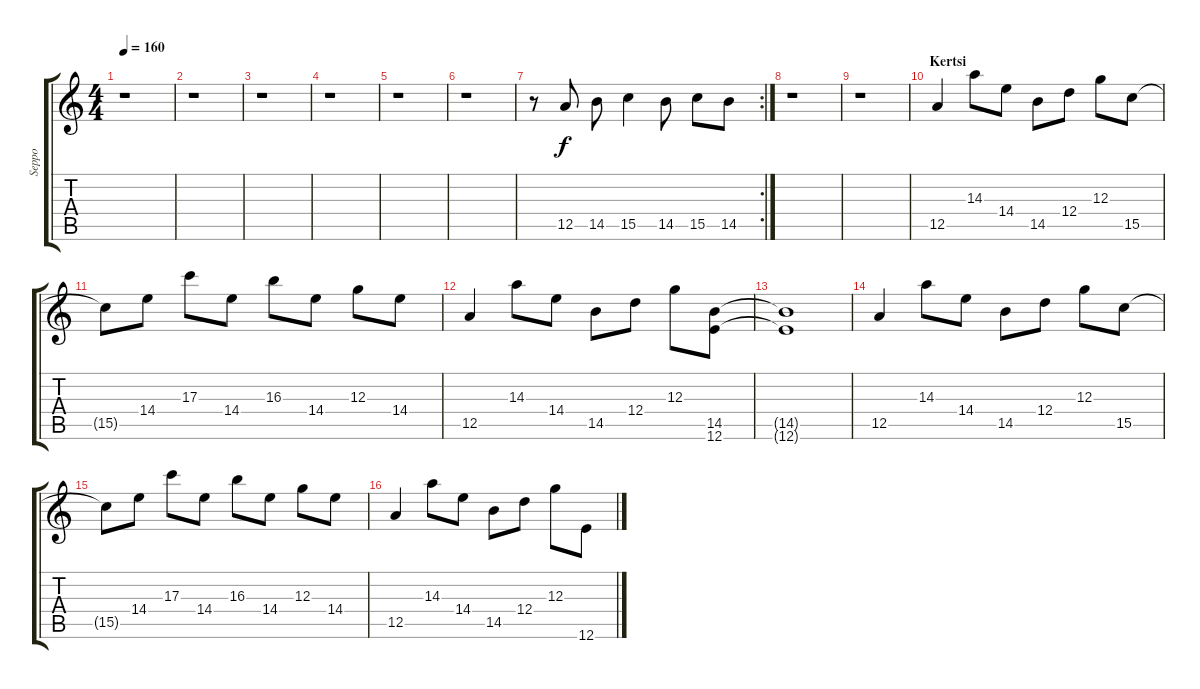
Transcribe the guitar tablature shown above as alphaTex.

\track ("Seppo" "Seppo") {instrument overdrivenguitar}
\staff {score tabs}
\tuning (E4 B3 G3 D3 A2 E2) {hide}
\ts (4 4)
\tempo 160
\clef g2
\ks c
r.1{dy f} |
r.1 |
r.1 |
r.1 |
r.1 |
r.1 |
\rc 2
r.8 12.5.8 14.5.8 15.5.4 14.5.8 15.5.8 14.5.8 |
r.1 |
r.1 |
\section ("" "Kertsi")
12.5.4 14.3.8 14.4.8 14.5.8 12.4.8 12.3.8 15.5.8 |
15.5{t}.8 14.4.8 17.3.8 14.4.8 16.3.8 14.4.8 12.3.8 14.4.8 |
12.5.4 14.3.8 14.4.8 14.5.8 12.4.8 12.3.8 (14.5 12.6).8 |
(14.5{t} 12.6{t}).1 |
12.5.4 14.3.8 14.4.8 14.5.8 12.4.8 12.3.8 15.5.8 |
15.5{t}.8 14.4.8 17.3.8 14.4.8 16.3.8 14.4.8 12.3.8 14.4.8 |
12.5.4 14.3.8 14.4.8 14.5.8 12.4.8 12.3.8 12.6.8
